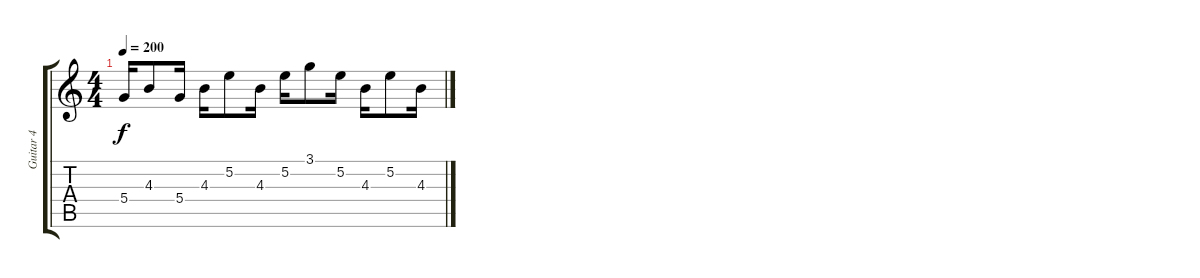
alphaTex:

\track ("Guitar 4" "Guitar 4") {instrument acousticguitarnylon}
\staff {score tabs}
\tuning (E4 B3 G3 D3 A2 E2) {hide}
\ts (4 4)
\tempo 200
\clef g2
\ks c
5.4.16{dy f} 4.3.8 5.4.16 4.3.16 5.2.8 4.3.16 5.2.16 3.1.8 5.2.16 4.3.16 5.2.8 4.3.16
